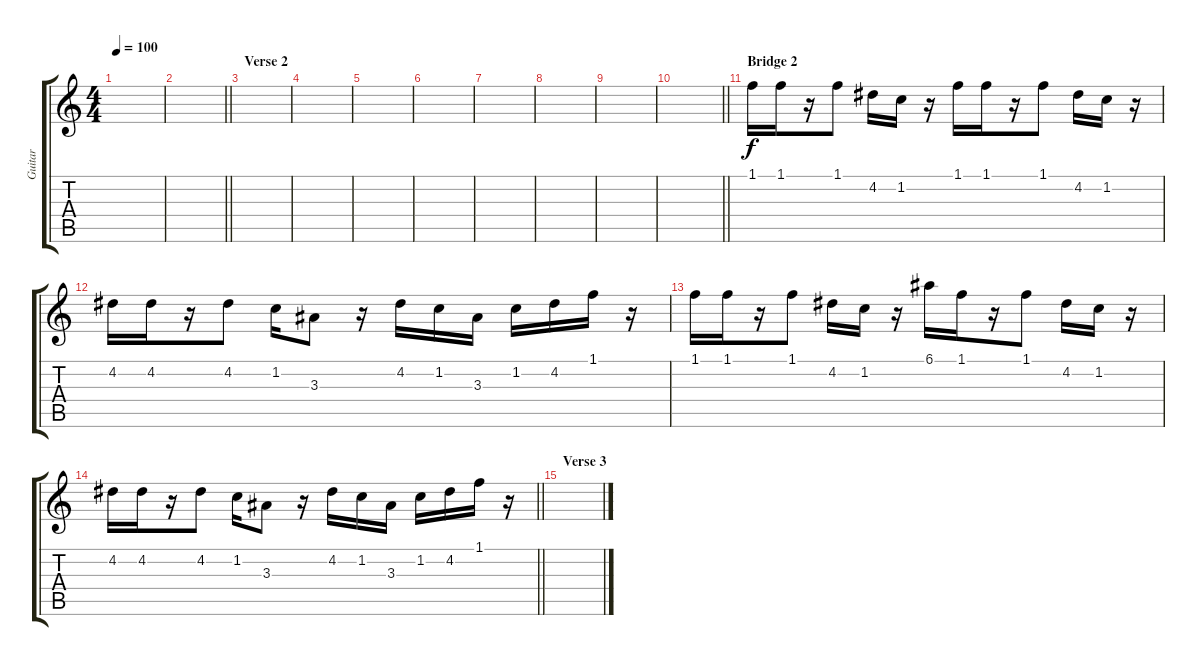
\track ("Guitar" "Guitar") {instrument electricguitarclean}
\staff {score tabs}
\tuning (E4 B3 G3 D3 A2 E2) {hide}
\ts (4 4)
\tempo 100
\clef g2
\ks c
|
\barLineRight lightlight
|
\section ("" "Verse 2")
|
|
|
|
|
|
|
\barLineRight lightlight
|
\section ("" "Bridge 2")
1.1.16 1.1.16 r.16 1.1.8 4.2.16 1.2.16 r.16 1.1.16 1.1.16 r.16 1.1.8 4.2.16 1.2.16 r.16 |
4.2.16 4.2.16 r.16 4.2.8 1.2.16 3.3.8 r.16 4.2.16 1.2.16 3.3.16 1.2.16 4.2.16 1.1.16 r.16 |
1.1.16 1.1.16 r.16 1.1.8 4.2.16 1.2.16 r.16 6.1.16 1.1.16 r.16 1.1.8 4.2.16 1.2.16 r.16 |
\barLineRight lightlight
4.2.16 4.2.16 r.16 4.2.8 1.2.16 3.3.8 r.16 4.2.16 1.2.16 3.3.16 1.2.16 4.2.16 1.1.16 r.16 |
\section ("" "Verse 3")
